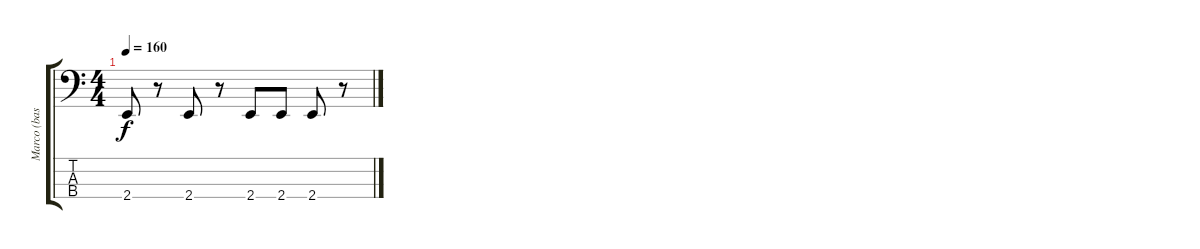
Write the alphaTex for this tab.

\track ("Marco (bass)" "Marco (bas") {instrument electricbassfinger}
\staff {score tabs}
\tuning (G2 D2 A1 D1) {hide}
\ts (4 4)
\tempo 160
\clef f4
\ks c
2.4.8{dy f} r.8 2.4.8 r.8 2.4.8{volume 16} 2.4.8 2.4.8 r.8
